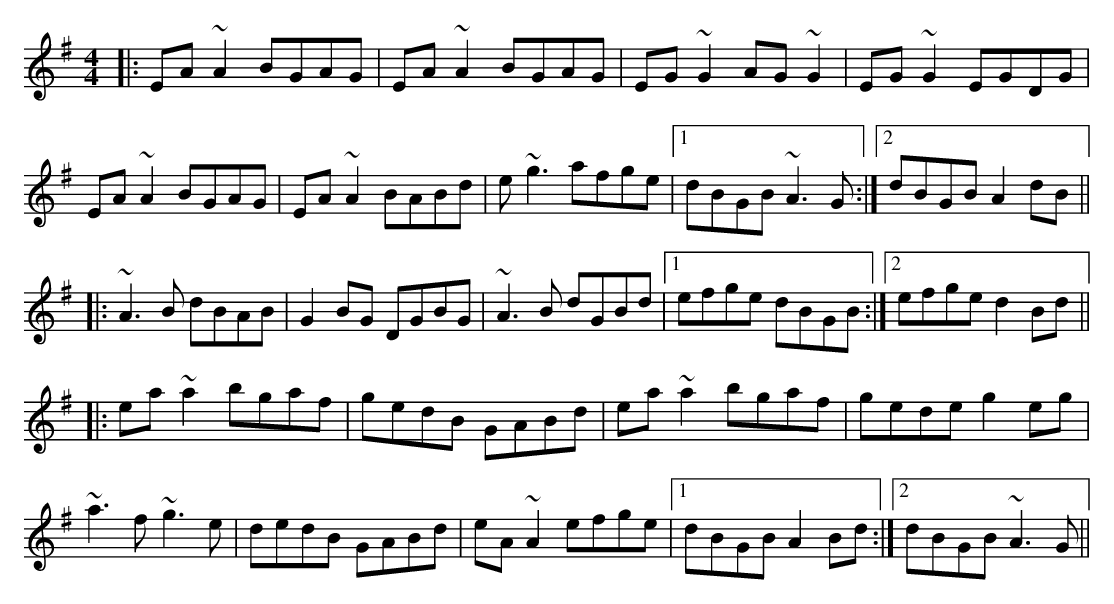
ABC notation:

X:1
M:4/4
K:Ador
|:EA~A2 BGAG|EA~A2 BGAG|EG~G2 AG~G2|EG~G2 EGDG|
EA~A2 BGAG|EA~A2 BABd|e~g3 afge|1 dBGB ~A3G:|2 dBGB A2dB||
|:~A3B dBAB|G2BG DGBG|~A3B dGBd|1 efge dBGB:|2 efge d2 Bd||
|:ea~a2 bgaf|gedB GABd|ea~a2 bgaf|gede g2eg|
~a3f ~g3e|dedB GABd|eA~A2 efge|1 dBGB A2 Bd:|2 dBGB ~A3G||
